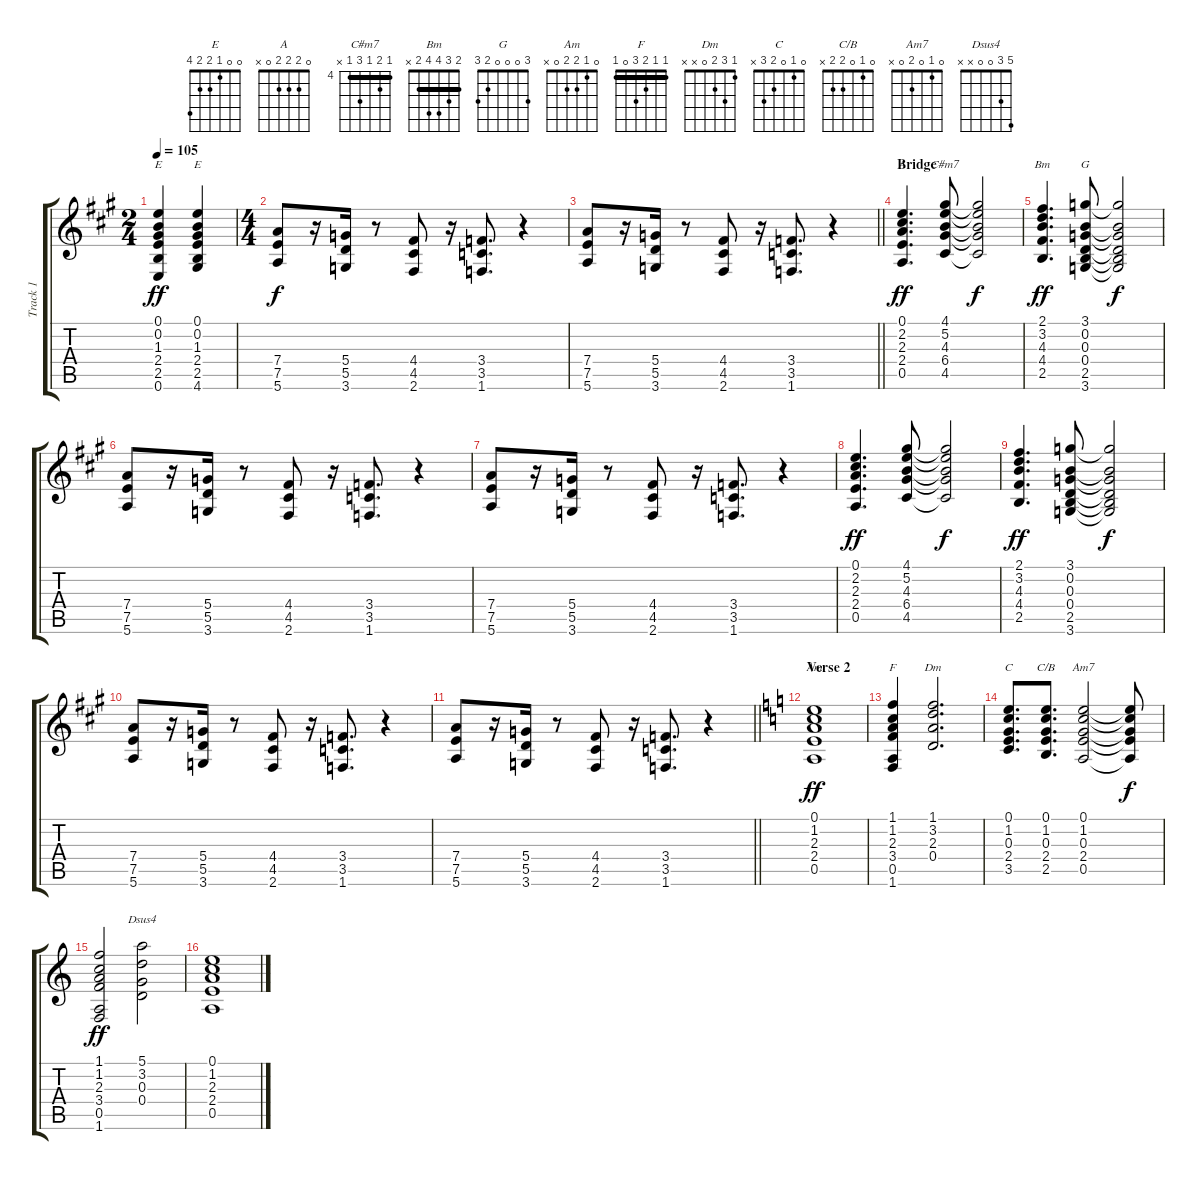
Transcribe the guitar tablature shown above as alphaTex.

\track ("Track 1" "Track 1") {instrument acousticguitarsteel}
\staff {score tabs}
\tuning (E4 B3 G3 D3 A2 E2) {hide}
\chord ("E" 0 0 1 2 2 0)
\chord ("E" 0 0 1 2 2 4)
\chord ("A" 0 2 2 2 0 x)
\chord ("C#m7" 4 5 4 6 4 x) {firstfret 4 barre 4}
\chord ("Bm" 2 3 4 4 2 x) {barre 2}
\chord ("G" 3 0 0 0 2 3)
\chord ("Am" 0 1 2 2 0 x)
\chord ("F" 1 1 2 3 0 1) {barre 1}
\chord ("Dm" 1 3 2 0 x x)
\chord ("C" 0 1 0 2 3 x)
\chord ("C/B" 0 1 0 2 2 x)
\chord ("Am7" 0 1 0 2 0 x)
\chord ("Dsus4" 5 3 0 0 x x)
\ts (2 4)
\tempo 105
\clef g2
\ks a
(0.1 0.2 1.3 2.4 2.5 0.6).4{ch "E" dy ff} (0.1 0.2 1.3 2.4 2.5 4.6).4{ch "E"} |
\ts (4 4)
(7.4 7.5 5.6).8{dy f} r.16 (5.4 5.5 3.6).16 r.8 (4.4 4.5 2.6).8 r.16 (3.4 3.5 1.6).8{d} r.4 |
\barLineRight lightlight
(7.4 7.5 5.6).8 r.16 (5.4 5.5 3.6).16 r.8 (4.4 4.5 2.6).8 r.16 (3.4 3.5 1.6).8{d} r.4 |
\section ("" "Bridge")
(0.1 2.2 2.3 2.4 0.5).4{d ch "A" dy ff} (4.1 5.2 4.3 6.4 4.5).8{ch "C#m7"} (4.1{t} 5.2{t} 4.3{t} 6.4{t} 4.5{t}).2{dy f} |
(2.1 3.2 4.3 4.4 2.5).4{d ch "Bm" dy ff} (3.1 0.2 0.3 0.4 2.5 3.6).8{ch "G"} (3.1{t} 0.2{t} 0.3{t} 0.4{t} 2.5{t} 3.6{t}).2{dy f} |
(7.4 7.5 5.6).8 r.16 (5.4 5.5 3.6).16 r.8 (4.4 4.5 2.6).8 r.16 (3.4 3.5 1.6).8{d} r.4 |
(7.4 7.5 5.6).8 r.16 (5.4 5.5 3.6).16 r.8 (4.4 4.5 2.6).8 r.16 (3.4 3.5 1.6).8{d} r.4 |
(0.1 2.2 2.3 2.4 0.5).4{d dy ff} (4.1 5.2 4.3 6.4 4.5).8 (4.1{t} 5.2{t} 4.3{t} 6.4{t} 4.5{t}).2{dy f} |
(2.1 3.2 4.3 4.4 2.5).4{d dy ff} (3.1 0.2 0.3 0.4 2.5 3.6).8 (3.1{t} 0.2{t} 0.3{t} 0.4{t} 2.5{t} 3.6{t}).2{dy f} |
(7.4 7.5 5.6).8 r.16 (5.4 5.5 3.6).16 r.8 (4.4 4.5 2.6).8 r.16 (3.4 3.5 1.6).8{d} r.4 |
\barLineRight lightlight
(7.4 7.5 5.6).8 r.16 (5.4 5.5 3.6).16 r.8 (4.4 4.5 2.6).8 r.16 (3.4 3.5 1.6).8{d} r.4 |
\section ("" "Verse 2")
\ks c
(0.1 1.2 2.3 2.4 0.5).1{ch "Am" dy ff} |
(1.1 1.2 2.3 3.4 0.5 1.6).4{ch "F"} (1.1 3.2 2.3 0.4).2{d ch "Dm"} |
(0.1 1.2 0.3 2.4 3.5).8{d ch "C"} (0.1 1.2 0.3 2.4 2.5).8{d ch "C/B"} (0.1 1.2 0.3 2.4 0.5).2{ch "Am7"} (0.1{t} 1.2{t} 0.3{t} 2.4{t} 0.5{t}).8{dy f} |
(1.1 1.2 2.3 3.4 0.5 1.6).2{dy ff} (5.1 3.2 0.3 0.4).2{ch "Dsus4"} |
(0.1 1.2 2.3 2.4 0.5).1
